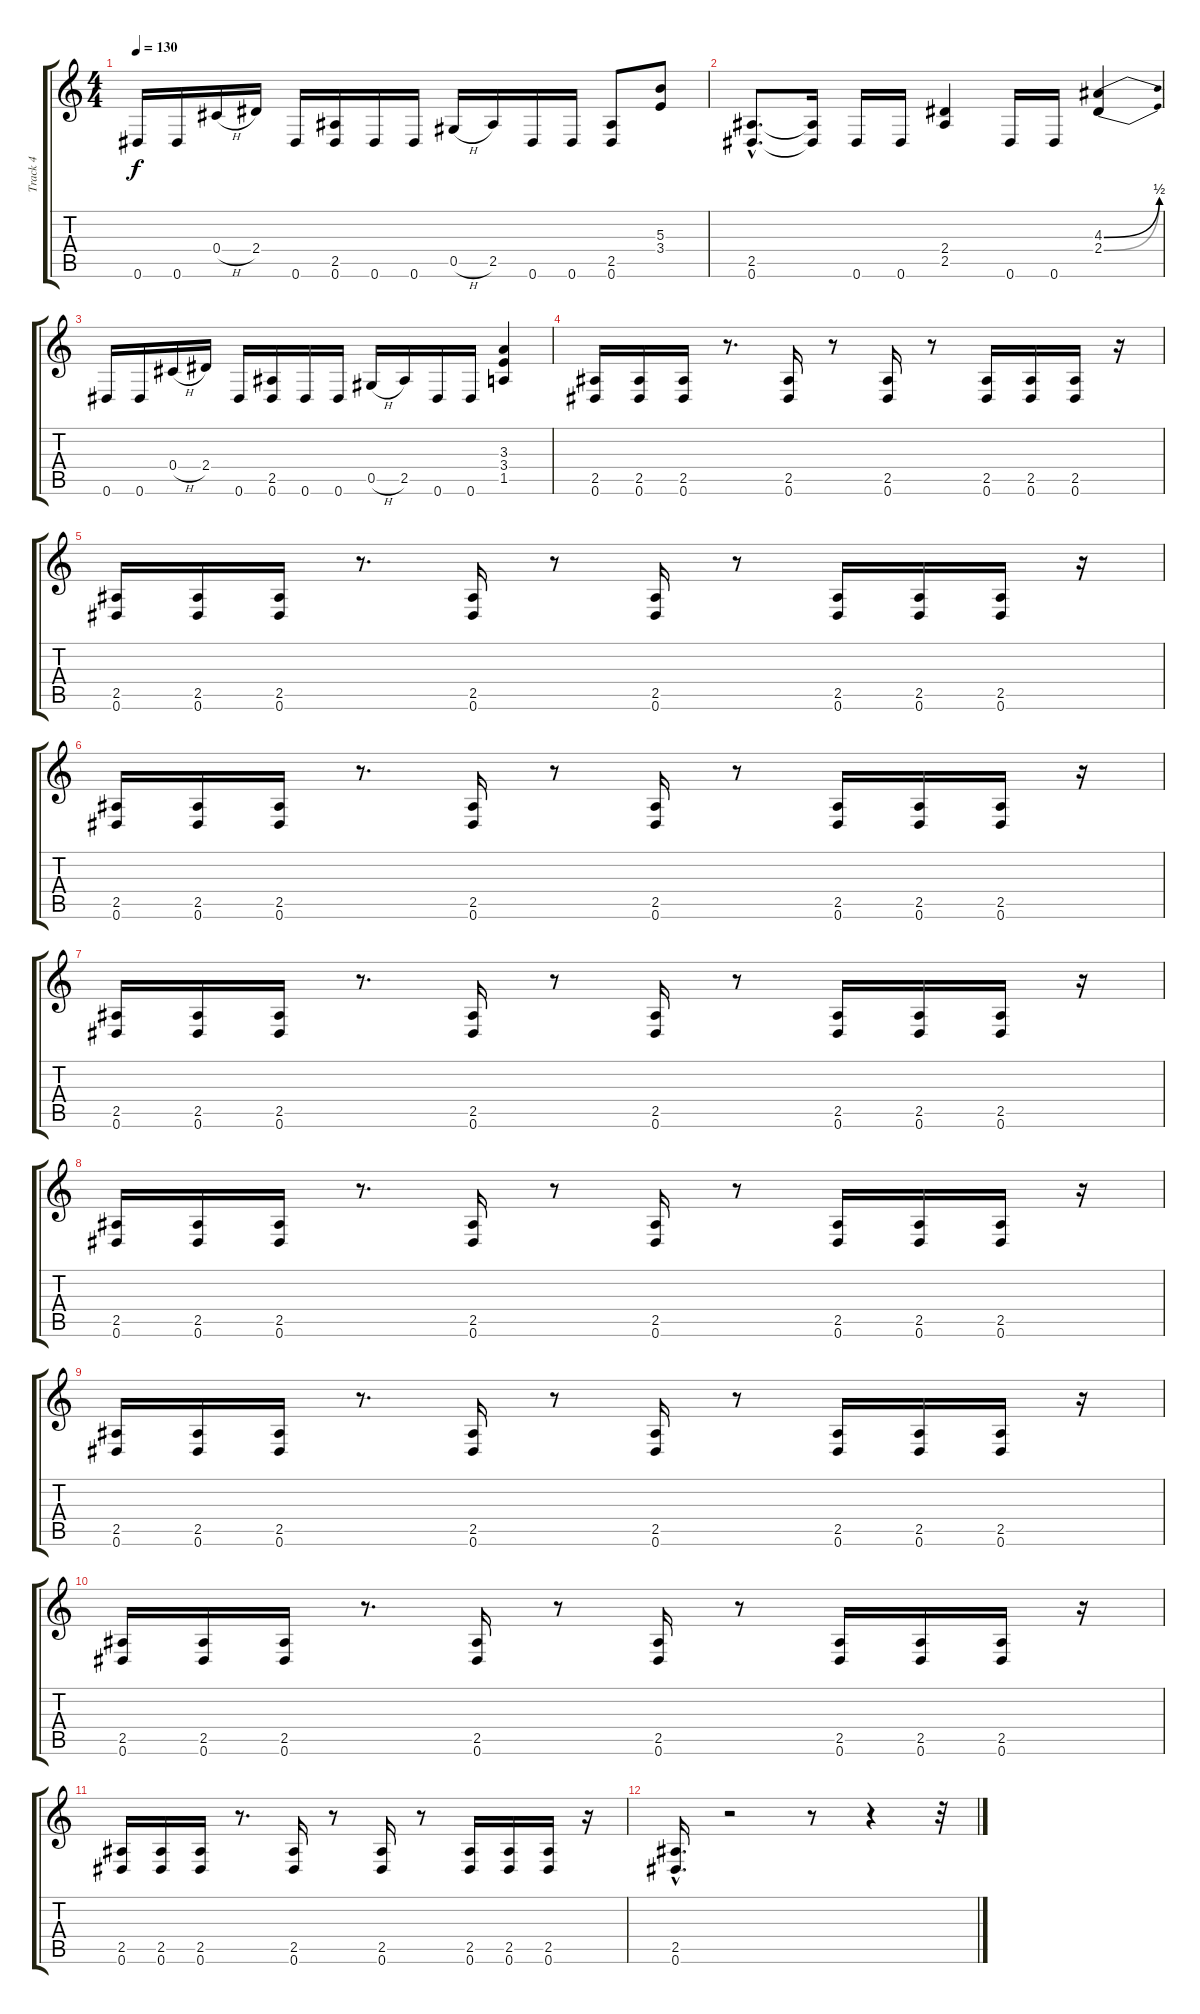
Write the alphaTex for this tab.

\track ("Track 4" "Track 4") {instrument distortionguitar}
\staff {score tabs}
\tuning (Eb4 Bb3 Gb3 Db3 Ab2 Eb2) {hide}
\ts (4 4)
\tempo 130
\clef g2
\ks c
0.6.16{dy f} 0.6.16 0.4{h}.16 2.4.16 0.6.16 (2.5 0.6).16 0.6.16 0.6.16 0.5{h}.16 2.5.16 0.6.16 0.6.16 (2.5 0.6).8 (5.3 3.4).8 |
(2.5{hac} 0.6{hac}).8{d} (2.5{t} 0.6{t}).16 0.6.16 0.6.16 (2.4 2.5).4 0.6.16 0.6.16 (4.3{be (bend 0 0 60 2)} 2.4{be (bend 0 0 60 2)}).4 |
0.6.16 0.6.16 0.4{h}.16 2.4.16 0.6.16 (2.5 0.6).16 0.6.16 0.6.16 0.5{h}.16 2.5.16 0.6.16 0.6.16 (3.3 3.4 1.5).4 |
(2.5 0.6).16 (2.5 0.6).16 (2.5 0.6).16 r.8{d} (2.5 0.6).16 r.8 (2.5 0.6).16 r.8 (2.5 0.6).16 (2.5 0.6).16 (2.5 0.6).16 r.16 |
(2.5 0.6).16 (2.5 0.6).16 (2.5 0.6).16 r.8{d} (2.5 0.6).16 r.8 (2.5 0.6).16 r.8 (2.5 0.6).16 (2.5 0.6).16 (2.5 0.6).16 r.16 |
(2.5 0.6).16 (2.5 0.6).16 (2.5 0.6).16 r.8{d} (2.5 0.6).16 r.8 (2.5 0.6).16 r.8 (2.5 0.6).16 (2.5 0.6).16 (2.5 0.6).16 r.16 |
(2.5 0.6).16 (2.5 0.6).16 (2.5 0.6).16 r.8{d} (2.5 0.6).16 r.8 (2.5 0.6).16 r.8 (2.5 0.6).16 (2.5 0.6).16 (2.5 0.6).16 r.16 |
(2.5 0.6).16 (2.5 0.6).16 (2.5 0.6).16 r.8{d} (2.5 0.6).16 r.8 (2.5 0.6).16 r.8 (2.5 0.6).16 (2.5 0.6).16 (2.5 0.6).16 r.16 |
(2.5 0.6).16 (2.5 0.6).16 (2.5 0.6).16 r.8{d} (2.5 0.6).16 r.8 (2.5 0.6).16 r.8 (2.5 0.6).16 (2.5 0.6).16 (2.5 0.6).16 r.16 |
(2.5 0.6).16 (2.5 0.6).16 (2.5 0.6).16 r.8{d} (2.5 0.6).16 r.8 (2.5 0.6).16 r.8 (2.5 0.6).16 (2.5 0.6).16 (2.5 0.6).16 r.16 |
(2.5 0.6).16 (2.5 0.6).16 (2.5 0.6).16 r.8{d} (2.5 0.6).16 r.8 (2.5 0.6).16 r.8 (2.5 0.6).16 (2.5 0.6).16 (2.5 0.6).16 r.16 |
(2.5{hac} 0.6{hac}).16{d} r.2 r.8 r.4 r.32
